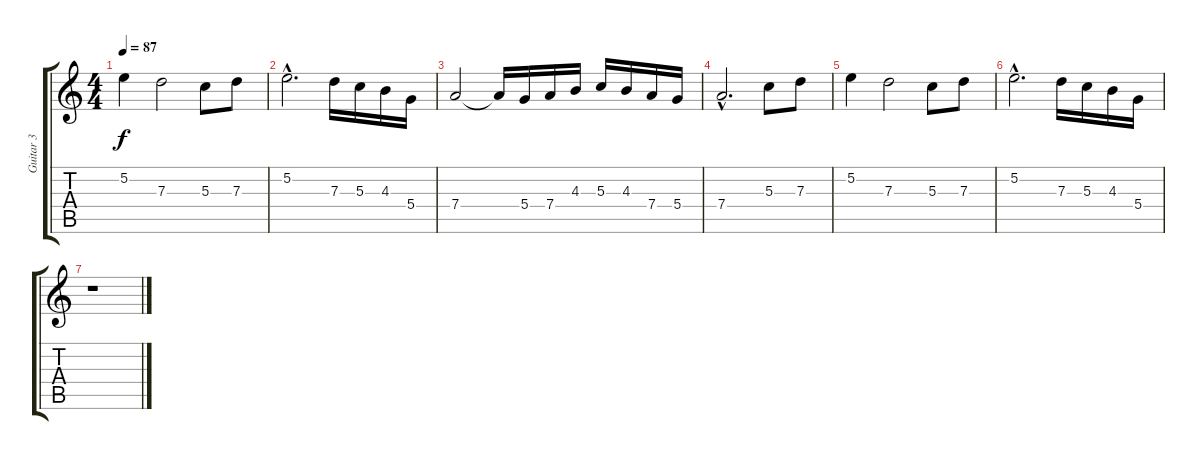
\track ("Guitar 3" "Guitar 3") {instrument distortionguitar}
\staff {score tabs}
\tuning (E4 B3 G3 D3 A2 E2) {hide}
\ts (4 4)
\tempo 87
\clef g2
\ks c
5.2.4{dy f} 7.3.2 5.3.8 7.3.8 |
5.2{hac}.2{d} 7.3.16 5.3.16 4.3.16 5.4.16 |
7.4.2 7.4{t}.16 5.4.16 7.4.16 4.3.16 5.3.16 4.3.16 7.4.16 5.4.16 |
7.4{hac}.2{d} 5.3.8 7.3.8 |
5.2.4 7.3.2 5.3.8 7.3.8 |
5.2{hac}.2{d} 7.3.16 5.3.16 4.3.16 5.4.16 |
r.1
